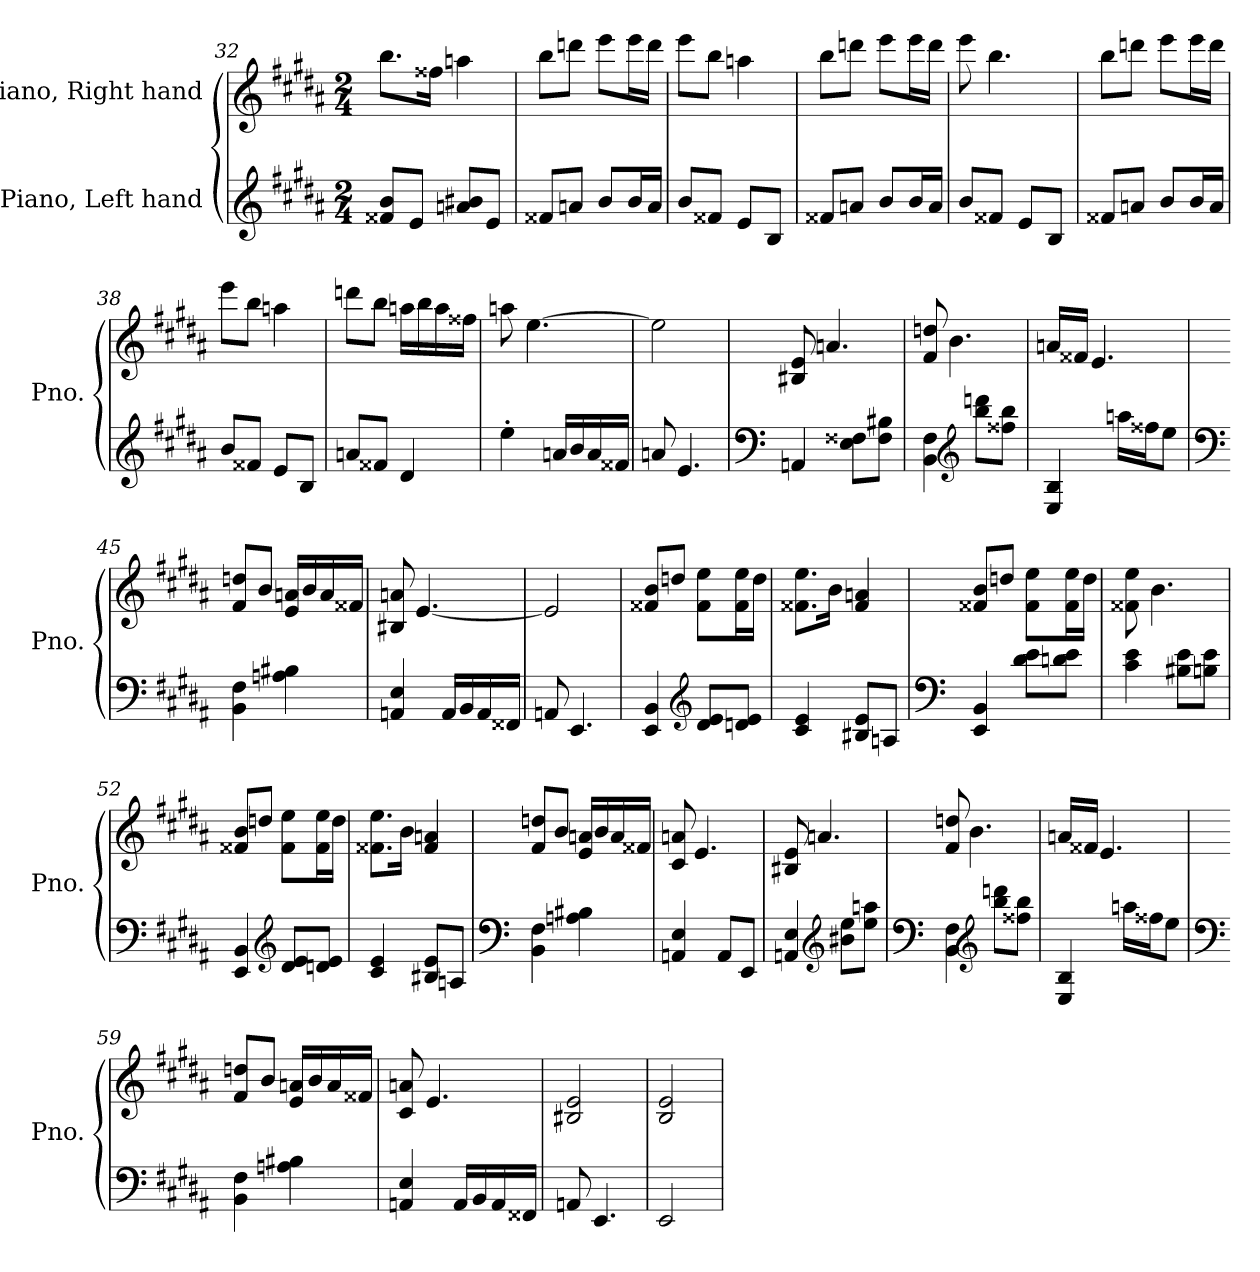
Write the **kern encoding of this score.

**kern	**kern
*part2	*part1
*staff2	*staff1
*I"Piano, Left hand	*I"Piano, Right hand
*I'Pno.	*I'Pno.
*clefG2	*clefG2
*k[f#c#g#d#a#]	*k[f#c#g#d#a#]
*M2/4	*M2/4
=32	=32
8f##X/ 8b/L	8.bb\L
8e/J	.
.	16ff##X\Jk
8an/ 8b#X/L	4aan\
8e/J	.
=33	=33
8f##X/L	8bb\L
8an/J	8dddn\J
8b/L	8eee\L
16b/L	16eee\L
16a/JJ	16ddd\JJ
=34	=34
8b/L	8eee\L
8f##X/J	8bb\J
8e/L	4aan\
8B/J	.
!!LO:LB:g=z
=35	=35
8f##X/L	8bb\L
8an/J	8dddn\J
8b/L	8eee\L
16b/L	16eee\L
16a/JJ	16ddd\JJ
=36	=36
8b/L	8eee\
8f##X/J	4.bb\
8e/L	.
8B/J	.
=37	=37
8f##X/L	8bb\L
8an/J	8dddn\J
8b/L	8eee\L
16b/L	16eee\L
16a/JJ	16ddd\JJ
=38	=38
8b/L	8eee\L
8f##X/J	8bb\J
8e/L	4aan\
8B/J	.
=39	=39
8an/L	8dddn\L
8f##X/J	8bb\J
4d#/	16aan\LL
.	16bb\
.	16aa\
.	16ff##X\JJ
!!LO:LB:g=z
=40	=40
4ee'\	8aan\
.	[4.ee\
16an/LL	.
16b/	.
16a/	.
16f##X/JJ	.
=41	=41
8an/	2ee\]
4.e/	.
=42	=42
*clefF4	*
4AAn/	8B#X/ 8e/
.	4.an/
8E\ 8F##X\L	.
8F##\ 8B#X\J	.
=43	=43
4BB\ 4F#\	8f#/ 8ddn/
.	4.b\
*clefG2	*
8bb\ 8dddn\L	.
8ff##X\ 8bb\J	.
=44	=44
4E/ 4B/	16an/LL
.	16f##X/JJ
.	4.e/
16aan\LL	.
16ff##X\J	.
8ee\J	.
!!LO:LB:g=z
=45	=45
*clefF4	*
4BB\ 4F#\	8f#/ 8ddn/L
.	8b/J
4An\ 4B#X\	16e/ 16an/LL
.	16b/
.	16a/
.	16f##X/JJ
=46	=46
4AAn/ 4E/	8B#X/ 8an/
.	[4.e/
16AA/LL	.
16BB/	.
16AA/	.
16FF##X/JJ	.
=47	=47
8AAn/	2e/]
4.EE/	.
=48	=48
4EE/ 4BB/	8f##X/ 8b/L
.	8ddn/J
*clefG2	*
8d#/ 8e/L	8f##\ 8ee\L
8dn/ 8e/J	16f##\ 16ee\L
.	16dd\JJ
=49	=49
4c#/ 4e/	8.f##X\ 8.ee\L
.	16b\Jk
8B#X/ 8e/L	4f##/ 4an/
8An/J	.
!!LO:LB:g=z
=50	=50
*clefF4	*
4EE/ 4BB/	8f##X/ 8b/L
.	8ddn/J
8d#\ 8e\L	8f##\ 8ee\L
8dn\ 8e\J	16f##\ 16ee\L
.	16dd\JJ
=51	=51
4c#\ 4e\	8f##X\ 8ee\
.	4.b\
8B#X\ 8e\L	.
8Bn\ 8e\J	.
=52	=52
4EE/ 4BB/	8f##X/ 8b/L
.	8ddn/J
*clefG2	*
8d#/ 8e/L	8f##\ 8ee\L
8dn/ 8e/J	16f##\ 16ee\L
.	16dd\JJ
=53	=53
4c#/ 4e/	8.f##X\ 8.ee\L
.	16b\Jk
8B#X/ 8e/L	4f##/ 4an/
8An/J	.
=54	=54
*clefF4	*
4BB\ 4F#\	8f#/ 8ddn/L
.	8b/J
4An\ 4B#X\	16e/ 16an/LL
.	16b/
.	16a/
.	16f##X/JJ
!!LO:LB:g=z
=55	=55
4AAn/ 4E/	8c#/ 8an/
.	4.e/
8AA/L	.
8EE/J	.
=56	=56
4AAn/ 4E/	8B#X/ 8e/
.	4.an/
*clefG2	*
8b#X\ 8ee\L	.
8ee\ 8aan\J	.
=57	=57
*clefF4	*
4BB\ 4F#\	8f#/ 8ddn/
.	4.b\
*clefG2	*
8bb\ 8dddn\L	.
8ff##X\ 8bb\J	.
=58	=58
4E/ 4B/	16an/LL
.	16f##X/JJ
.	4.e/
16aan\LL	.
16ff##X\J	.
8ee\J	.
!!LO:PB:g=z
=59	=59
*clefF4	*
4BB\ 4F#\	8f#/ 8ddn/L
.	8b/J
4An\ 4B#X\	16e/ 16an/LL
.	16b/
.	16a/
.	16f##X/JJ
=60	=60
4AAn/ 4E/	8c#/ 8an/
.	4.e/
16AA/LL	.
16BB/	.
16AA/	.
16FF##X/JJ	.
=61	=61
8AAn/	2B#X/ 2e/
4.EE/	.
=62	=62
2EE/	2B/ 2e/
=	=
*-	*-
